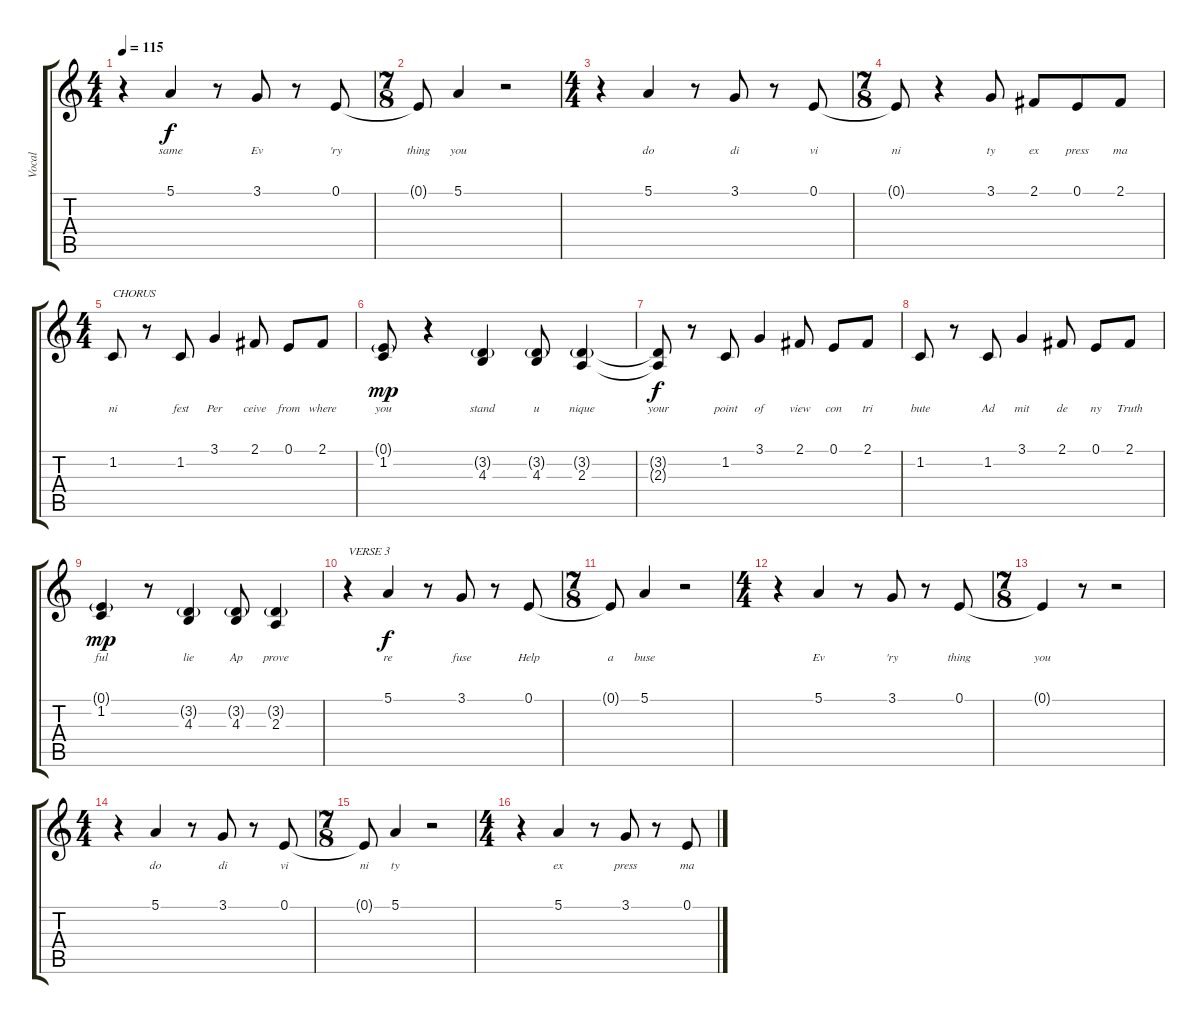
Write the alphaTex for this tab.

\track ("Vocal" "Vocal") {instrument acousticgrandpiano}
\staff {score tabs}
\tuning (E4 B3 G3 D3 A2 E2) {hide}
\ts (4 4)
\tempo 115
\clef g2
\ks c
r.4{dy f} 5.1.4{lyrics (0 "same") lyrics (1 "") lyrics (2 "") lyrics (3 "") lyrics (4 "")} r.8 3.1.8{lyrics (0 "Ev") lyrics (1 "") lyrics (2 "") lyrics (3 "") lyrics (4 "")} r.8 0.1.8{lyrics (0 "'ry") lyrics (1 "") lyrics (2 "") lyrics (3 "") lyrics (4 "")} |
\ts (7 8)
0.1{t}.8{lyrics (0 "thing") lyrics (1 "") lyrics (2 "") lyrics (3 "") lyrics (4 "")} 5.1.4{lyrics (0 "you") lyrics (1 "") lyrics (2 "") lyrics (3 "") lyrics (4 "")} r.2 |
\ts (4 4)
r.4 5.1.4{lyrics (0 "do") lyrics (1 "") lyrics (2 "") lyrics (3 "") lyrics (4 "")} r.8 3.1.8{lyrics (0 "di") lyrics (1 "") lyrics (2 "") lyrics (3 "") lyrics (4 "")} r.8 0.1.8{lyrics (0 "vi") lyrics (1 "") lyrics (2 "") lyrics (3 "") lyrics (4 "")} |
\ts (7 8)
0.1{t}.8{lyrics (0 "ni") lyrics (1 "") lyrics (2 "") lyrics (3 "") lyrics (4 "")} r.4 3.1.8{lyrics (0 "ty") lyrics (1 "") lyrics (2 "") lyrics (3 "") lyrics (4 "")} 2.1.8{lyrics (0 "ex") lyrics (1 "") lyrics (2 "") lyrics (3 "") lyrics (4 "")} 0.1.8{lyrics (0 "press") lyrics (1 "") lyrics (2 "") lyrics (3 "") lyrics (4 "")} 2.1.8{lyrics (0 "ma") lyrics (1 "") lyrics (2 "") lyrics (3 "") lyrics (4 "")} |
\ts (4 4)
1.2.8{txt "CHORUS" lyrics (0 "ni") lyrics (1 "") lyrics (2 "") lyrics (3 "") lyrics (4 "")} r.8 1.2.8{lyrics (0 "fest") lyrics (1 "") lyrics (2 "") lyrics (3 "") lyrics (4 "")} 3.1.4{lyrics (0 "Per") lyrics (1 "") lyrics (2 "") lyrics (3 "") lyrics (4 "")} 2.1.8{lyrics (0 "ceive") lyrics (1 "") lyrics (2 "") lyrics (3 "") lyrics (4 "")} 0.1.8{lyrics (0 "from") lyrics (1 "") lyrics (2 "") lyrics (3 "") lyrics (4 "")} 2.1.8{lyrics (0 "where") lyrics (1 "") lyrics (2 "") lyrics (3 "") lyrics (4 "")} |
(0.1{g} 1.2).8{lyrics (0 "you") lyrics (1 "") lyrics (2 "") lyrics (3 "") lyrics (4 "") dy mp} r.4 (3.2{g} 4.3).4{lyrics (0 "stand") lyrics (1 "") lyrics (2 "") lyrics (3 "") lyrics (4 "")} (3.2{g} 4.3).8{lyrics (0 "u") lyrics (1 "") lyrics (2 "") lyrics (3 "") lyrics (4 "")} (3.2{g} 2.3).4{lyrics (0 "nique") lyrics (1 "") lyrics (2 "") lyrics (3 "") lyrics (4 "")} |
(3.2{t} 2.3{t}).8{lyrics (0 "your") lyrics (1 "") lyrics (2 "") lyrics (3 "") lyrics (4 "") dy f} r.8 1.2.8{lyrics (0 "point") lyrics (1 "") lyrics (2 "") lyrics (3 "") lyrics (4 "")} 3.1.4{lyrics (0 "of") lyrics (1 "") lyrics (2 "") lyrics (3 "") lyrics (4 "")} 2.1.8{lyrics (0 "view") lyrics (1 "") lyrics (2 "") lyrics (3 "") lyrics (4 "")} 0.1.8{lyrics (0 "con") lyrics (1 "") lyrics (2 "") lyrics (3 "") lyrics (4 "")} 2.1.8{lyrics (0 "tri") lyrics (1 "") lyrics (2 "") lyrics (3 "") lyrics (4 "")} |
1.2.8{lyrics (0 "bute") lyrics (1 "") lyrics (2 "") lyrics (3 "") lyrics (4 "")} r.8 1.2.8{lyrics (0 "Ad") lyrics (1 "") lyrics (2 "") lyrics (3 "") lyrics (4 "")} 3.1.4{lyrics (0 "mit") lyrics (1 "") lyrics (2 "") lyrics (3 "") lyrics (4 "")} 2.1.8{lyrics (0 "de") lyrics (1 "") lyrics (2 "") lyrics (3 "") lyrics (4 "")} 0.1.8{lyrics (0 "ny") lyrics (1 "") lyrics (2 "") lyrics (3 "") lyrics (4 "")} 2.1.8{lyrics (0 "Truth") lyrics (1 "") lyrics (2 "") lyrics (3 "") lyrics (4 "")} |
(0.1{g} 1.2).4{lyrics (0 "ful") lyrics (1 "") lyrics (2 "") lyrics (3 "") lyrics (4 "") dy mp} r.8 (3.2{g} 4.3).4{lyrics (0 "lie") lyrics (1 "") lyrics (2 "") lyrics (3 "") lyrics (4 "")} (3.2{g} 4.3).8{lyrics (0 "Ap") lyrics (1 "") lyrics (2 "") lyrics (3 "") lyrics (4 "")} (3.2{g} 2.3).4{lyrics (0 "prove") lyrics (1 "") lyrics (2 "") lyrics (3 "") lyrics (4 "")} |
r.4{txt "VERSE 3"} 5.1.4{lyrics (0 "re") lyrics (1 "") lyrics (2 "") lyrics (3 "") lyrics (4 "") dy f} r.8 3.1.8{lyrics (0 "fuse") lyrics (1 "") lyrics (2 "") lyrics (3 "") lyrics (4 "")} r.8 0.1.8{lyrics (0 "Help") lyrics (1 "") lyrics (2 "") lyrics (3 "") lyrics (4 "")} |
\ts (7 8)
0.1{t}.8{lyrics (0 "a") lyrics (1 "") lyrics (2 "") lyrics (3 "") lyrics (4 "")} 5.1.4{lyrics (0 "buse") lyrics (1 "") lyrics (2 "") lyrics (3 "") lyrics (4 "")} r.2 |
\ts (4 4)
r.4 5.1.4{lyrics (0 "Ev") lyrics (1 "") lyrics (2 "") lyrics (3 "") lyrics (4 "")} r.8 3.1.8{lyrics (0 "'ry") lyrics (1 "") lyrics (2 "") lyrics (3 "") lyrics (4 "")} r.8 0.1.8{lyrics (0 "thing") lyrics (1 "") lyrics (2 "") lyrics (3 "") lyrics (4 "")} |
\ts (7 8)
0.1{t}.4{lyrics (0 "you") lyrics (1 "") lyrics (2 "") lyrics (3 "") lyrics (4 "")} r.8 r.2 |
\ts (4 4)
r.4 5.1.4{lyrics (0 "do") lyrics (1 "") lyrics (2 "") lyrics (3 "") lyrics (4 "")} r.8 3.1.8{lyrics (0 "di") lyrics (1 "") lyrics (2 "") lyrics (3 "") lyrics (4 "")} r.8 0.1.8{lyrics (0 "vi") lyrics (1 "") lyrics (2 "") lyrics (3 "") lyrics (4 "")} |
\ts (7 8)
0.1{t}.8{lyrics (0 "ni") lyrics (1 "") lyrics (2 "") lyrics (3 "") lyrics (4 "")} 5.1.4{lyrics (0 "ty") lyrics (1 "") lyrics (2 "") lyrics (3 "") lyrics (4 "")} r.2 |
\ts (4 4)
r.4 5.1.4{lyrics (0 "ex") lyrics (1 "") lyrics (2 "") lyrics (3 "") lyrics (4 "")} r.8 3.1.8{lyrics (0 "press") lyrics (1 "") lyrics (2 "") lyrics (3 "") lyrics (4 "")} r.8 0.1.8{lyrics (0 "ma") lyrics (1 "") lyrics (2 "") lyrics (3 "") lyrics (4 "")}
